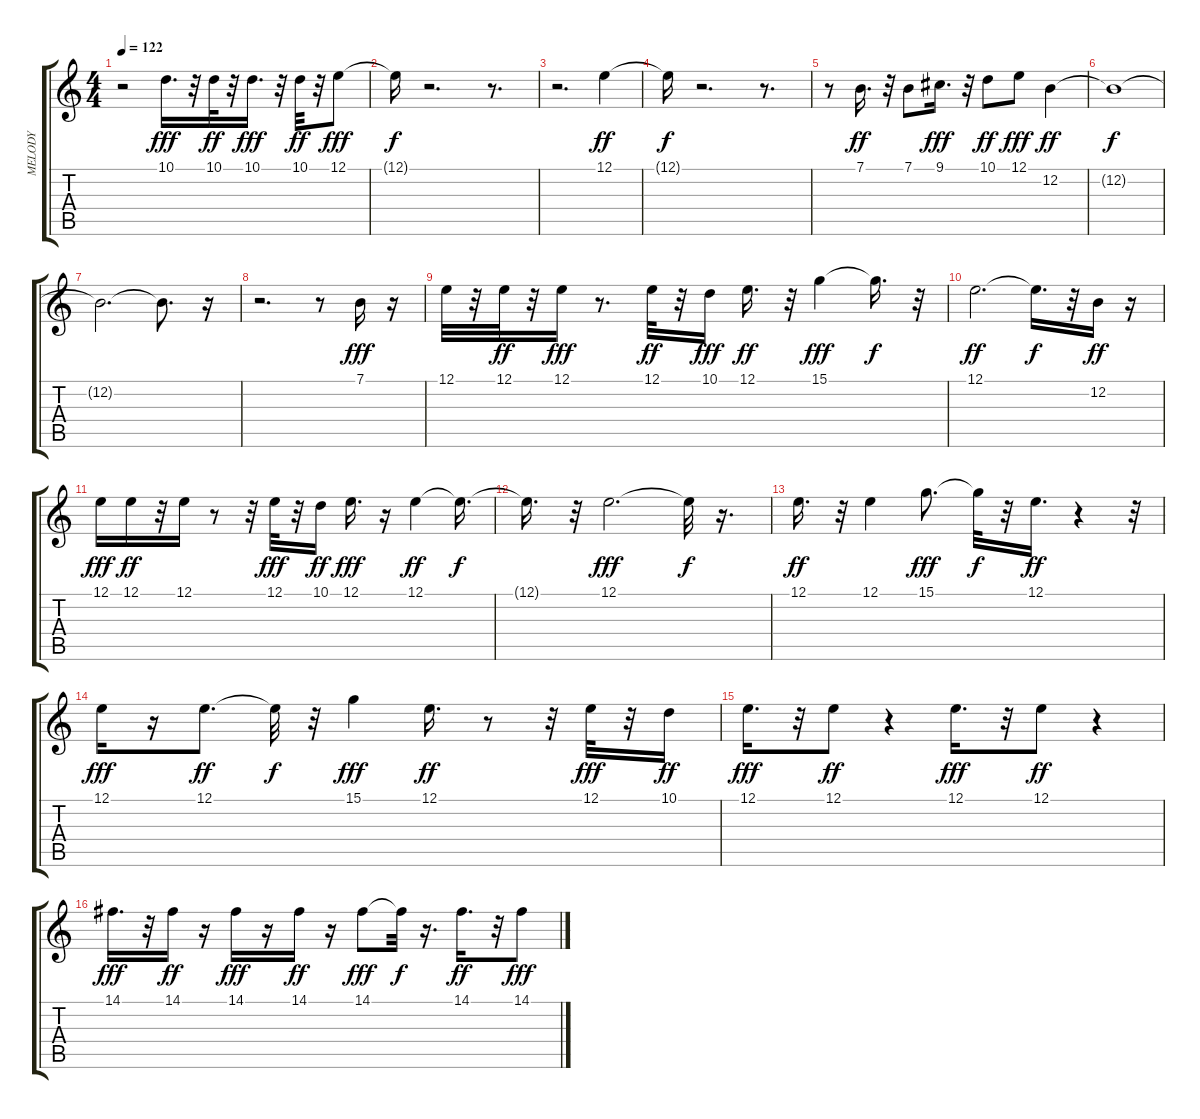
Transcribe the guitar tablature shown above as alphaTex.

\track ("MELODY" "MELODY") {instrument lead2sawtooth}
\staff {score tabs}
\tuning (E4 B3 G3 D3 A2 E2) {hide}
\ts (4 4)
\tempo 122
\clef g2
\ks c
r.2{dy ff} 10.1.16{d dy fff} r.32 10.1.32{dy ff} r.32 10.1.16{d dy fff} r.32 10.1.32{dy ff} r.32 12.1.8{dy fff} |
12.1{t}.16{dy f} r.2{d} r.8{d} |
r.2{d} 12.1.4{dy ff} |
12.1{t}.16{dy f} r.2{d} r.8{d} |
r.8 7.1.16{d dy ff} r.32 7.1.8 9.1.16{d dy fff} r.32 10.1.8{dy ff} 12.1.8{dy fff} 12.2.4{dy ff} |
12.2{t}.1{dy f} |
12.2{t}.2{d} 12.2{t}.8{d} r.16 |
r.2{d} r.8 7.1.16{dy fff} r.16 |
12.1.32 r.32 12.1.32{dy ff} r.32 12.1.16{dy fff} r.8{d} 12.1.32{dy ff} r.32 10.1.16{dy fff} 12.1.16{d dy ff} r.32 15.1.4{dy fff} 15.1{t}.16{d dy f} r.32 |
12.1.2{d dy ff} 12.1{t}.16{d dy f} r.32 12.2.16{dy ff} r.16 |
12.1.16{dy fff} 12.1.16{dy ff} r.32 12.1.16 r.8 r.32 12.1.32{dy fff} r.32 10.1.16{dy ff} 12.1.16{d dy fff} r.16 12.1.4{dy ff} 12.1{t}.16{d dy f} |
12.1{t}.16{d} r.32 12.1.2{d dy fff} 12.1{t}.32{dy f} r.16{d} |
12.1.16{d dy ff} r.32 12.1.4 15.1.8{d dy fff} 15.1{t}.32{dy f} r.32 12.1.16{d dy ff} r.4 r.32 |
12.1.16{dy fff} r.16 12.1.8{d dy ff} 12.1{t}.32{dy f} r.32 15.1.4{dy fff} 12.1.16{d dy ff} r.8 r.32 12.1.32{dy fff} r.32 10.1.16{dy ff} |
12.1.16{d dy fff} r.32 12.1.8{dy ff} r.4 12.1.16{d dy fff} r.32 12.1.8{dy ff} r.4 |
14.1.16{d dy fff} r.32 14.1.16{dy ff} r.16 14.1.16{dy fff} r.16 14.1.16{dy ff} r.16 14.1.8{dy fff} 14.1{t}.32{dy f} r.16{d} 14.1.16{d dy ff} r.32 14.1.8{dy fff}
